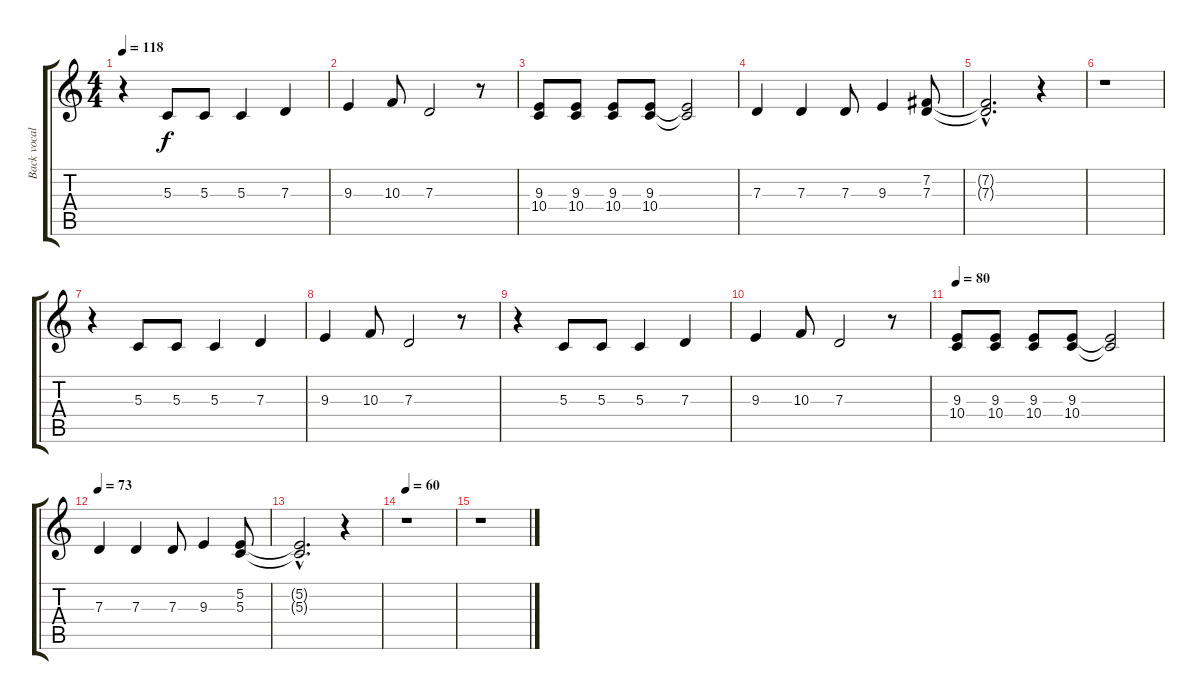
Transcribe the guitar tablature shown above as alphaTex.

\track ("Back vocal" "Back vocal") {instrument voiceoohs}
\staff {score tabs}
\tuning (E4 B3 G3 D3 A2 E2) {hide}
\ts (4 4)
\tempo 118
\clef g2
\ks c
r.4{dy f} 5.3.8 5.3.8 5.3.4 7.3.4 |
9.3.4 10.3.8 7.3.2 r.8 |
(9.3 10.4).8 (9.3 10.4).8 (9.3 10.4).8 (9.3 10.4).8 (9.3{t} 10.4{t}).2 |
7.3.4 7.3.4 7.3.8 9.3.4 (7.2 7.3).8 |
(7.2{hac t} 7.3{hac t}).2{d} r.4 |
r.1 |
r.4 5.3.8 5.3.8 5.3.4 7.3.4 |
9.3.4 10.3.8 7.3.2 r.8 |
r.4 5.3.8 5.3.8 5.3.4 7.3.4 |
9.3.4 10.3.8 7.3.2 r.8 |
\tempo 80
(9.3 10.4).8 (9.3 10.4).8 (9.3 10.4).8 (9.3 10.4).8 (9.3{t} 10.4{t}).2 |
\tempo 73
7.3.4 7.3.4 7.3.8 9.3.4 (5.2 5.3).8 |
(5.2{hac t} 5.3{hac t}).2{d} r.4 |
\tempo 60
r.1 |
r.1
